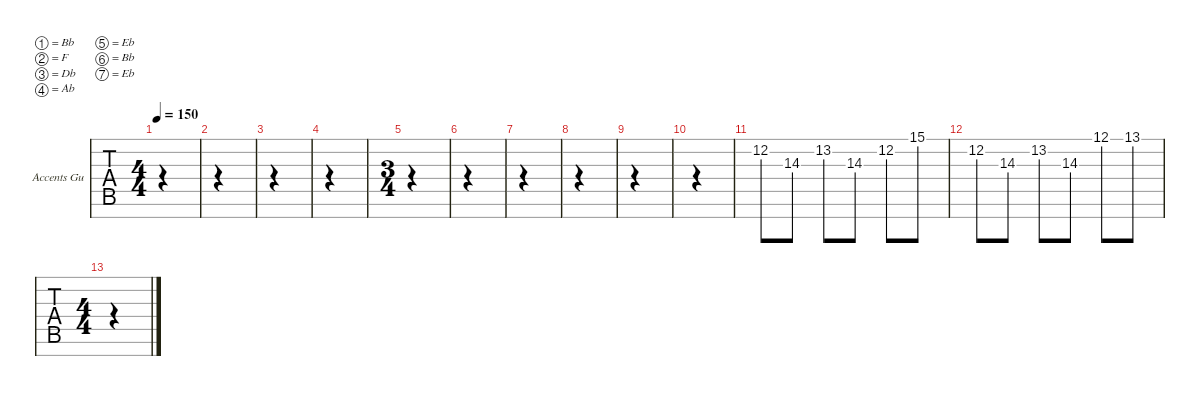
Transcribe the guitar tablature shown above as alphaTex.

\defaultSystemsLayout 4
\hideDynamics
\bracketExtendMode nobrackets
\firstSystemTrackNameOrientation horizontal
\track ("Accents Guitar" "Accents Gu") {instrument electricguitarclean}
\staff {tabs}
\tuning (Bb3 F3 Db3 Ab2 Eb2 Bb1 Eb1)
\ts (4 4)
\tempo 150
\clef g2
\ks c
|
|
|
|
\ts (3 4)
\beaming (8 2 2 2)
|
|
|
|
|
|
12.2.8 14.3{acc #}.8 13.2{acc #}.8 14.3{acc #}.8 12.2.8 15.1{acc #}.8 |
12.2.8 14.3{acc #}.8 13.2{acc #}.8 14.3{acc #}.8 12.1{acc #}.8 13.1.8 |
\ts (4 4)
\beaming (8 2 2 2 2)
